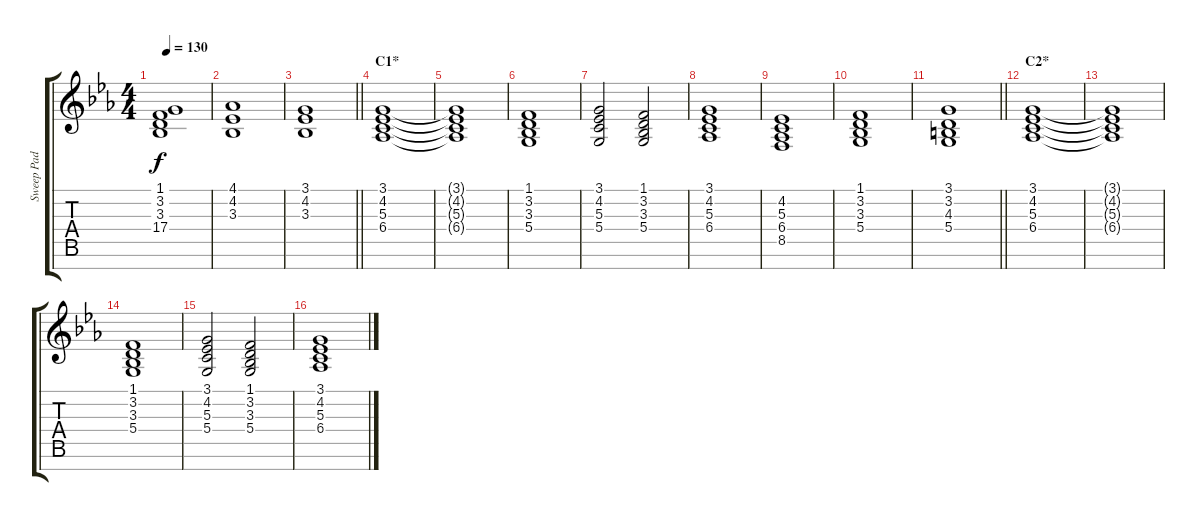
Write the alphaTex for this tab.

\track ("Sweep Pad & Strings" "Sweep Pad ") {instrument pad8sweep}
\staff {score tabs}
\tuning (E4 B3 G3 D3 A2 E2 B1) {hide}
\ts (4 4)
\tempo 130
\clef g2
\ks eb
(1.1 3.2 3.3 17.4).1{dy f} |
(4.1 4.2 3.3).1 |
\barLineRight lightlight
(3.1 4.2 3.3).1 |
\section ("" "C1*")
(3.1 4.2 5.3 6.4).1 |
(3.1{t} 4.2{t} 5.3{t} 6.4{t}).1 |
(1.1 3.2 3.3 5.4).1 |
(3.1 4.2 5.3 5.4).2 (1.1 3.2 3.3 5.4).2 |
(3.1 4.2 5.3 6.4).1 |
(4.2 5.3 6.4 8.5).1 |
(1.1 3.2 3.3 5.4).1 |
\barLineRight lightlight
(3.1 3.2 4.3 5.4).1 |
\section ("" "C2*")
(3.1 4.2 5.3 6.4).1 |
(3.1{t} 4.2{t} 5.3{t} 6.4{t}).1 |
(1.1 3.2 3.3 5.4).1 |
(3.1 4.2 5.3 5.4).2 (1.1 3.2 3.3 5.4).2 |
(3.1 4.2 5.3 6.4).1
